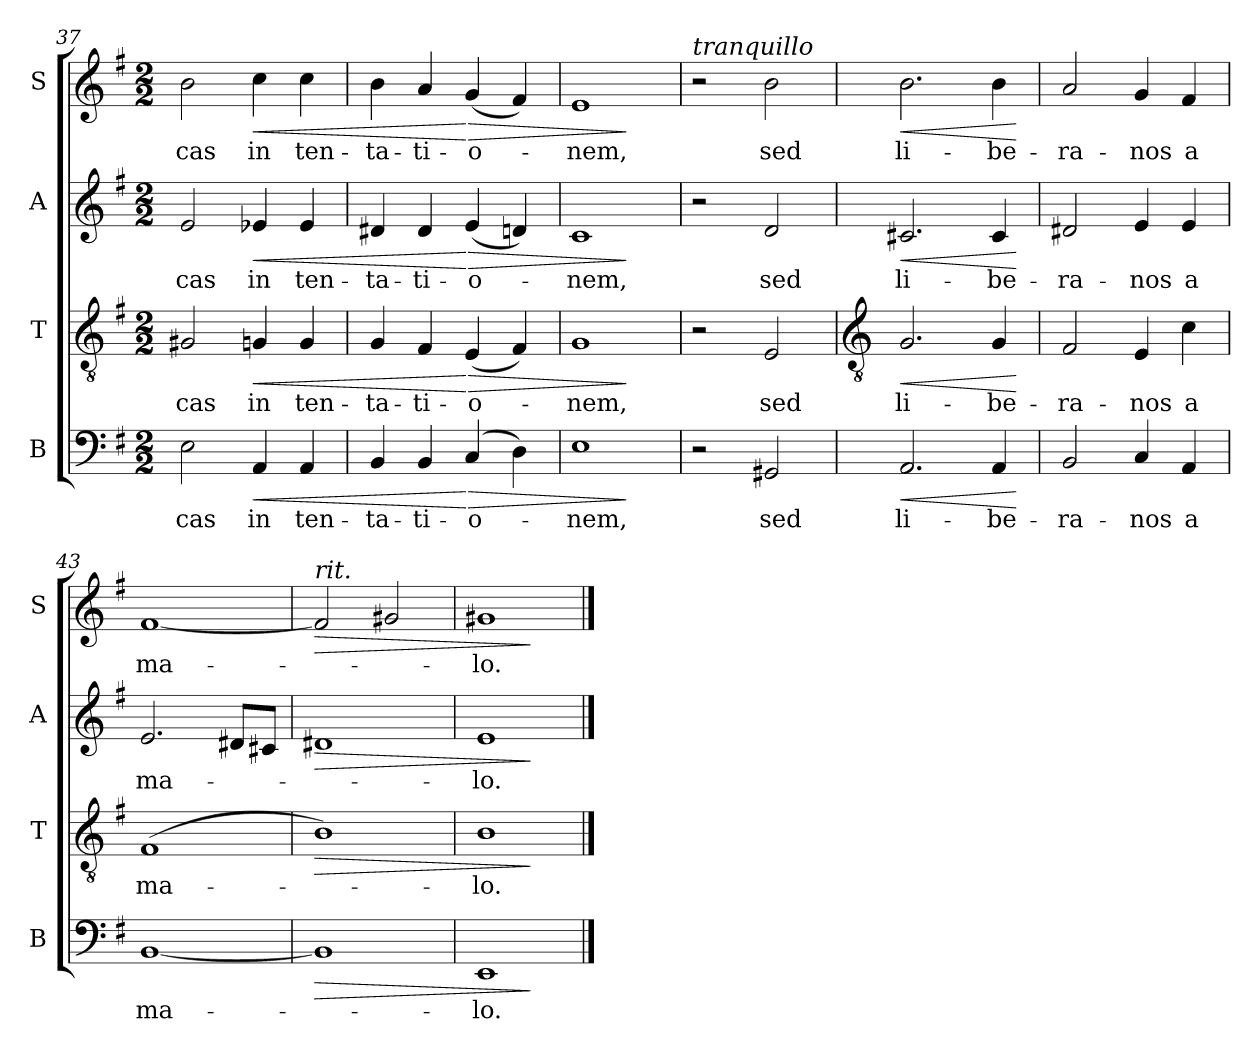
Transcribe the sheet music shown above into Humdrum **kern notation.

**kern	**text	**dynam	**kern	**text	**dynam	**kern	**text	**dynam	**kern	**text	**dynam
*part4	*part4	*part4	*part3	*part3	*part3	*part2	*part2	*part2	*part1	*part1	*part1
*staff4	*staff4	*staff4	*staff3	*staff3	*staff3	*staff2	*staff2	*staff2	*staff1	*staff1	*staff1
*I"B	*	*	*I"T	*	*	*I"A	*	*	*I"S	*	*
*I'B	*	*	*I'T	*	*	*I'A	*	*	*I'S	*	*
*clefF4	*	*	*clefGv2	*	*	*clefG2	*	*	*clefG2	*	*
*k[f#]	*	*	*k[f#]	*	*	*k[f#]	*	*	*k[f#]	*	*
*G:	*	*	*G:	*	*	*G:	*	*	*G:	*	*
*M2/2	*	*	*M2/2	*	*	*M2/2	*	*	*M2/2	*	*
=37	=37	=37	=37	=37	=37	=37	=37	=37	=37	=37	=37
!	!LO:LY:b	!	!	!LO:LY:b	!	!	!LO:LY:b	!	!	!LO:LY:b	!
2E\	-cas	.	2G#X/	-cas	.	2e/	-cas	.	2b\	-cas	.
!	!LO:LY:b	!LO:HP:b	!	!LO:LY:b	!LO:HP:b	!	!LO:LY:b	!LO:HP:b	!	!LO:LY:b	!LO:HP:b
4AA/	in	<	4Gn/	in	<	4e-X/	in	<	4cc\	in	<
!	!LO:LY:b	!	!	!LO:LY:b	!	!	!LO:LY:b	!	!	!LO:LY:b	!
4AA/	ten-	.	4G/	ten-	.	4e-/	ten-	.	4cc\	ten-	.
=38	=38	=38	=38	=38	=38	=38	=38	=38	=38	=38	=38
!	!LO:LY:b	!	!	!LO:LY:b	!	!	!LO:LY:b	!	!	!LO:LY:b	!
4BB/	-ta-	.	4G/	-ta-	.	4d#X/	-ta-	.	4b\	-ta-	.
!	!LO:LY:b	!	!	!LO:LY:b	!	!	!LO:LY:b	!	!	!LO:LY:b	!
4BB/	-ti-	.	4F#/	-ti-	.	4d#/	-ti-	.	4a/	-ti-	.
!	!LO:LY:b	!LO:HP:n=1:b	!	!LO:LY:b	!LO:HP:n=1:b	!	!LO:LY:b	!LO:HP:n=1:b	!	!LO:LY:b	!LO:HP:n=1:b
(>4C/	-o-	[ >	(4E/	-o-	[ >	(4e/	-o-	[ >	(4g/	-o-	[ >
4D\)	.	.	4F#/)	.	.	4dn/)	.	.	4f#/)	.	.
=39	=39	=39	=39	=39	=39	=39	=39	=39	=39	=39	=39
!	!LO:LY:b	!	!	!LO:LY:b	!	!	!LO:LY:b	!	!	!LO:LY:b	!
1E	-nem,	.	1G	-nem,	.	1c	-nem,	.	1e	-nem,	.
.	.	]	.	.	]	.	.	]	.	.	]
=40	=40	=40	=40	=40	=40	=40	=40	=40	=40	=40	=40
!	!	!	!	!	!	!	!	!	!LO:TX:a:i:t=tranquillo	!	!
2r	.	.	2r	.	.	2r	.	.	2r	.	.
!	!LO:LY:b	!	!	!LO:LY:b	!	!	!LO:LY:b	!	!	!LO:LY:b	!
2GG#X/	sed	.	2E/	sed	.	2d/	sed	.	2b\	sed	.
!!LO:LB:g=z
=41	=41	=41	=41	=41	=41	=41	=41	=41	=41	=41	=41
*	*	*	*clefGv2	*	*	*	*	*	*	*	*
!	!LO:LY:b	!LO:HP:b	!	!LO:LY:b	!LO:HP:b	!	!LO:LY:b	!LO:HP:b	!	!LO:LY:b	!LO:HP:b
2.AA/	li-	<	2.G/	li-	<	2.c#X/	li-	<	2.b\	li-	<
!	!LO:LY:b	!	!	!LO:LY:b	!	!	!LO:LY:b	!	!	!LO:LY:b	!
4AA/	-be-	.	4G/	-be-	.	4c#/	-be-	.	4b\	-be-	.
.	.	[	.	.	[	.	.	[	.	.	[
=42	=42	=42	=42	=42	=42	=42	=42	=42	=42	=42	=42
!	!LO:LY:b	!	!	!LO:LY:b	!	!	!LO:LY:b	!	!	!LO:LY:b	!
2BB/	-ra-	.	2F#/	-ra-	.	2d#X/	-ra-	.	2a/	-ra-	.
!	!LO:LY:b	!	!	!LO:LY:b	!	!	!LO:LY:b	!	!	!LO:LY:b	!
4C/	-nos	.	4E/	-nos	.	4e/	-nos	.	4g/	-nos	.
!	!LO:LY:b	!	!	!LO:LY:b	!	!	!LO:LY:b	!	!	!LO:LY:b	!
4AA/	a	.	4c\	a	.	4e/	a	.	4f#/	a	.
=43	=43	=43	=43	=43	=43	=43	=43	=43	=43	=43	=43
!	!LO:LY:b	!	!	!LO:LY:b	!	!	!LO:LY:b	!	!	!LO:LY:b	!
[1BB	ma-	.	(>1F#	ma-	.	2.e/	ma-	.	[1f#	ma-	.
.	.	.	.	.	.	8d#X/L	.	.	.	.	.
.	.	.	.	.	.	8c#X/J	.	.	.	.	.
=44	=44	=44	=44	=44	=44	=44	=44	=44	=44	=44	=44
!	!	!	!	!	!	!	!	!	!LO:TX:a:i:t=rit.	!	!
!	!	!LO:HP:b	!	!	!LO:HP:b	!	!	!LO:HP:b	!	!	!LO:HP:b
1BB]	.	>	1B)	.	>	1d#X	.	>	2f#/]	.	>
.	.	.	.	.	.	.	.	.	2g#X/	.	.
=45	=45	=45	=45	=45	=45	=45	=45	=45	=45	=45	=45
!	!LO:LY:b	!	!	!LO:LY:b	!	!	!LO:LY:b	!	!	!LO:LY:b	!
1EE	-lo.	.	1B	-lo.	.	1e	-lo.	.	1g#X	-lo.	.
.	.	]	.	.	]	.	.	]	.	.	]
==	==	==	==	==	==	==	==	==	==	==	==
*-	*-	*-	*-	*-	*-	*-	*-	*-	*-	*-	*-
